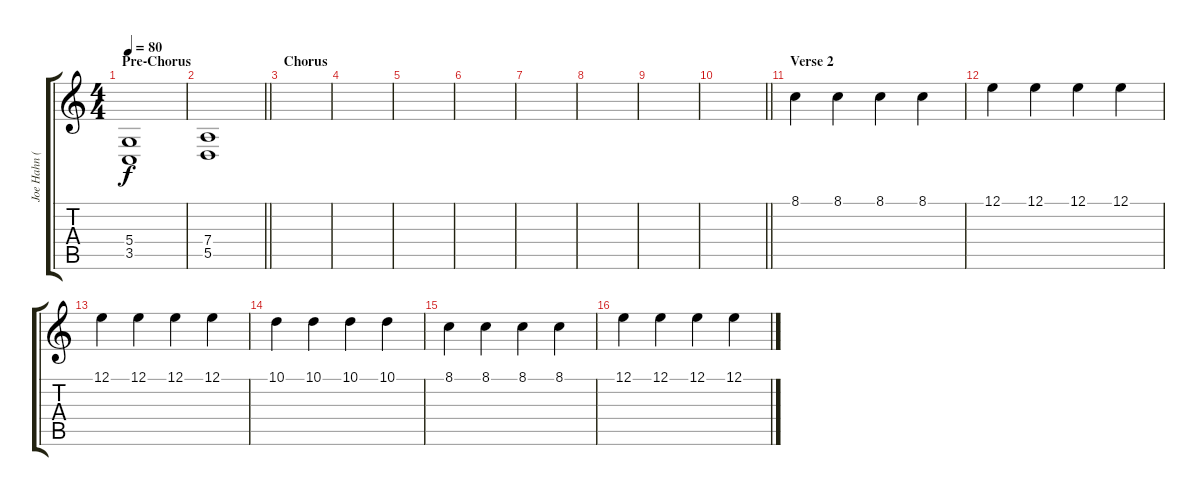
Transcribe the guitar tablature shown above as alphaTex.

\track ("Joe Hahn (Effects 1)" "Joe Hahn (") {instrument piccolo}
\staff {score tabs}
\tuning (E4 B3 G3 D3 A2 E2) {hide}
\ts (4 4)
\section ("" "Pre-Chorus")
\tempo 80
\clef g2
\ks c
(5.4 3.5).1{dy f} |
\barLineRight lightlight
(7.4 5.5).1 |
\section ("" "Chorus")
|
|
|
|
|
|
|
\barLineRight lightlight
|
\section ("" "Verse 2")
8.1.4 8.1.4 8.1.4 8.1.4 |
12.1.4 12.1.4 12.1.4 12.1.4 |
12.1.4 12.1.4 12.1.4 12.1.4 |
10.1.4 10.1.4 10.1.4 10.1.4 |
8.1.4 8.1.4 8.1.4 8.1.4 |
12.1.4 12.1.4 12.1.4 12.1.4
